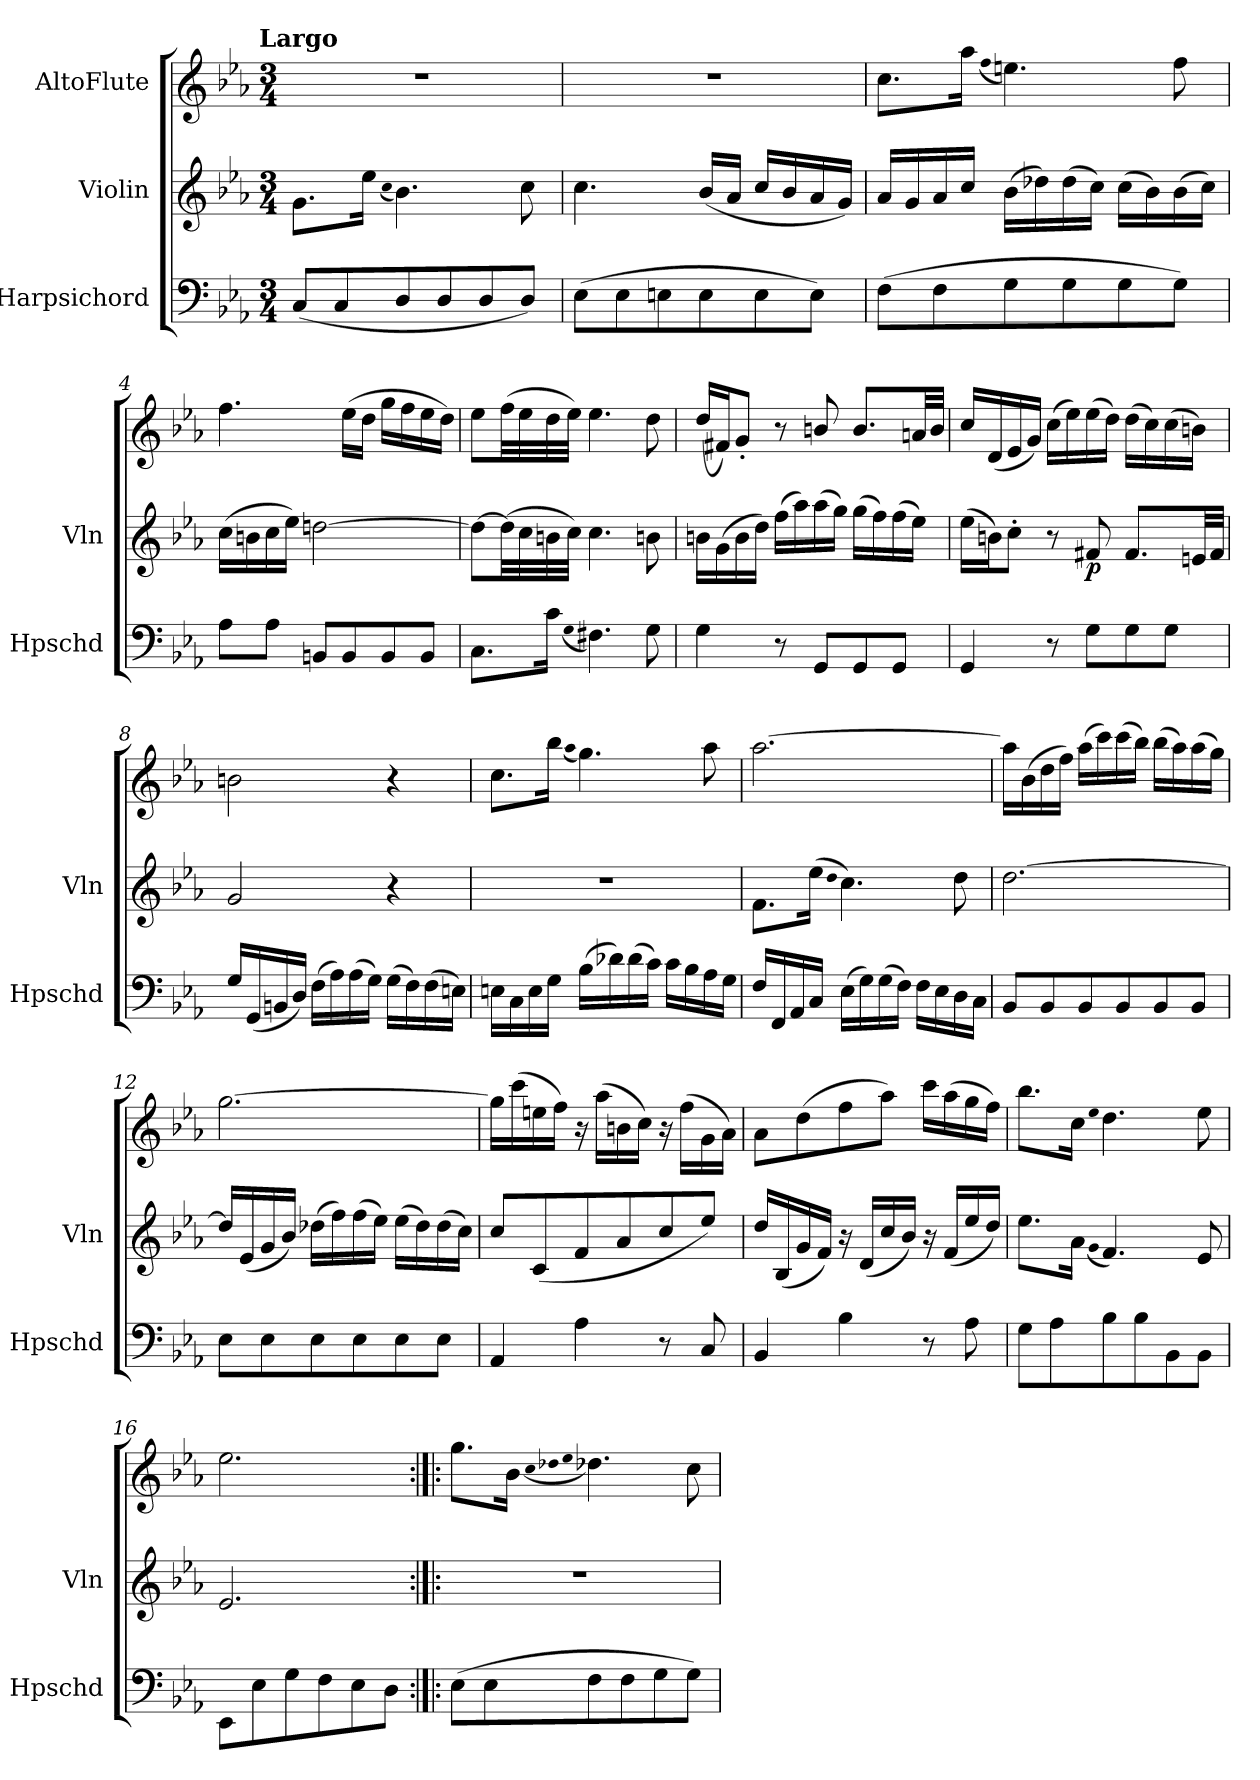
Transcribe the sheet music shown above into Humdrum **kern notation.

**kern	**kern	**dynam	**kern
*part3	*part2	*part2	*part1
*staff3	*staff2	*staff2	*staff1
*I"Harpsichord	*I"Violin	*	*I"AltoFlute
*I'Hpschd	*I'Vln	*	*
*clefF4	*clefG2	*	*clefG2
*k[b-e-a-]	*k[b-e-a-]	*	*k[b-e-a-]
!!LO:TX:omd:t=Largo
*M3/4	*M3/4	*	*M3/4
*MM48	*MM48	*	*MM48
=1	=1	=1	=1
(8C/L	8.g\L	.	2.r
8C/	.	.	.
.	16ee-\Jk	.	.
.	(qcc	.	.
8D/	4.b-\)	.	.
8D/	.	.	.
8D/	.	.	.
8D/J)	8cc\	.	.
=2	=2	=2	=2
(8E-\L	4.cc\	.	2.r
8E-\	.	.	.
8En\	.	.	.
8E\	(16b-/LL	.	.
.	16a-/JJ	.	.
8E\	16cc/LL	.	.
.	16b-/	.	.
8E\J)	16a-/	.	.
.	16g/JJ)	.	.
=3	=3	=3	=3
(8F\L	16a-/LL	.	8.cc\L
.	16g/	.	.
8F\	16a-/	.	.
.	16cc/JJ	.	16aa-\Jk
.	.	.	(qff
8G\	(16b-\LL	.	4.een\)
.	16dd-X\)	.	.
8G\	(16dd-\	.	.
.	16cc\JJ)	.	.
8G\	(16cc\LL	.	.
.	16b-\)	.	.
8G\J)	(16b-\	.	8ff\
.	16cc\JJ)	.	.
=4	=4	=4	=4
8A-\L	(16cc\LL	.	4.ff\
.	16bn\	.	.
8A-\J	16cc\	.	.
.	16ee-\JJ)	.	.
8BBn/L	[2ddn\	.	.
8BB/	.	.	(16ee-\LL
.	.	.	16dd\JJ
8BB/	.	.	16gg\LL
.	.	.	16ff\
8BB/J	.	.	16ee-\
.	.	.	16dd\JJ)
=5	=5	=5	=5
8.C\L	8dd\L_	.	8ee-\L
.	(32dd\LL]	.	(32ff\LL
.	32cc\	.	32ee-\
16c\Jk	32bn\	.	32dd\
.	32cc\JJJ)	.	32ee-\JJJ)
(qG	.	.	.
4.F#X\)	4.cc\	.	4.ee-\
8G\	8bn\	.	8dd\
=6	=6	=6	=6
4G\	16bn\LL	.	(16dd/LL
.	(16g\	.	16f#X/J)
.	16b\	.	8g'/J
.	16dd\JJ)	.	.
8r	(16ff\LL	.	8r
.	16aa-\)	.	.
8GG/L	(16aa-\	.	8bn/
.	16gg\JJ)	.	.
8GG/	(16gg\LL	.	8.b/L
.	16ff\)	.	.
8GG/J	(16ff\	.	.
.	16ee-\JJ)	.	32an/LL
.	.	.	32b/JJJ
=7	=7	=7	=7
4GG/	(16ee-\LL	.	16cc/LL
.	16bn\J)	.	(16d/
.	8cc'\J	.	16e-/
.	.	.	16g/JJ)
8r	8r	.	(16cc\LL
.	.	.	16ee-\)
8G\L	8f#X/	p	(16ee-\
.	.	.	16dd\JJ)
8G\	8.f#/L	.	(16dd\LL
.	.	.	16cc\)
8G\J	.	.	(16cc\
.	32en/LL	.	16bn\JJ)
.	32f#/JJJ	.	.
=8	=8	=8	=8
16G/LL	2g/	.	2bn\
(16GG/	.	.	.
16BBn/	.	.	.
16D/JJ)	.	.	.
(16F\LL	.	.	.
16A-\)	.	.	.
(16A-\	.	.	.
16G\JJ)	.	.	.
(16G\LL	4r	.	4r
16F\)	.	.	.
(16F\	.	.	.
16En\JJ)	.	.	.
=9	=9	=9	=9
16En\LL	2.r	.	8.cc\L
16C\	.	.	.
16E\	.	.	.
16G\JJ	.	.	16bb-\Jk
.	.	.	(qaa-
(16B-\LL	.	.	4.gg\)
16d-X\)	.	.	.
(16d-\	.	.	.
16c\JJ)	.	.	.
16c\LL	.	.	.
16B-\	.	.	.
16A-\	.	.	8aa-\
16G\JJ	.	.	.
=10	=10	=10	=10
16F/LL	8.f\L	.	[2.aa-\
16FF/	.	.	.
16AA-/	.	.	.
16C/JJ	(16ee-\Jk	.	.
.	qdd	.	.
(16E-\LL	4.cc\)	.	.
16G\)	.	.	.
(16G\	.	.	.
16F\JJ)	.	.	.
16F\LL	.	.	.
16E-\	.	.	.
16D\	8dd\	.	.
16C\JJ	.	.	.
=11	=11	=11	=11
8BB-/L	[2.dd\	.	16aa-\LL]
.	.	.	(16b-\
8BB-/	.	.	16dd\
.	.	.	16ff\JJ)
8BB-/	.	.	(16aa-\LL
.	.	.	16ccc\)
8BB-/	.	.	(16ccc\
.	.	.	16bb-\JJ)
8BB-/	.	.	(16bb-\LL
.	.	.	16aa-\)
8BB-/J	.	.	(16aa-\
.	.	.	16gg\JJ)
=12	=12	=12	=12
8E-\L	16dd/LL]	.	[2.gg\
.	(16e-/	.	.
8E-\	16g/	.	.
.	16b-/JJ)	.	.
8E-\	(16dd-X\LL	.	.
.	16ff\)	.	.
8E-\	(16ff\	.	.
.	16ee-\JJ)	.	.
8E-\	(16ee-\LL	.	.
.	16dd-\)	.	.
8E-\J	(16dd-\	.	.
.	16cc\JJ)	.	.
=13	=13	=13	=13
4AA-/	8cc/L	.	16gg\LL]
.	.	.	(16ccc\
.	(8c/	.	16een\
.	.	.	16ff\JJ)
4A-\	8f/	.	16r
.	.	.	(16aa-\LL
.	8a-/	.	16bn\
.	.	.	16cc\JJ)
8r	8cc/	.	16r
.	.	.	(16ff\LL
8C/	8ee-/J)	.	16g\
.	.	.	16a-\JJ)
=14	=14	=14	=14
4BB-/	16dd/LL	.	8a-\L
.	(16B-/	.	.
.	16g/	.	(8dd\
.	16f/JJ)	.	.
4B-\	16r	.	8ff\
.	(16d/LL	.	.
.	16cc/	.	8aa-\J)
.	16b-/JJ)	.	.
8r	16r	.	16ccc\LL
.	(16f/LL	.	(16aa-\
8A-\	16ee-/	.	16gg\
.	16dd/JJ)	.	16ff\JJ)
=15	=15	=15	=15
8G\L	8.ee-\L	.	8.bb-\L
8A-\	.	.	.
.	16a-\Jk	.	16cc\Jk
.	(qg	.	qee-
8B-\	4.f/)	.	4.dd\
8B-\	.	.	.
8BB-\	.	.	.
8BB-\J	8e-/	.	8ee-\
=16	=16	=16	=16
8EE-\L	2.e-/	.	2.ee-\
8E-\	.	.	.
8G\	.	.	.
8F\	.	.	.
8E-\	.	.	.
8D\J	.	.	.
=17:|!|:	=17:|!|:	=17:|!|:	=17:|!|:
(8E-\L	2.r	.	8.gg\L
8E-\	.	.	.
.	.	.	16b-\Jk
.	.	.	(qcc
.	.	.	qdd-X
.	.	.	qee-
8F\	.	.	4.dd-X\)
8F\	.	.	.
8G\	.	.	.
8G\J)	.	.	8cc\
=	=	=	=
*-	*-	*-	*-
